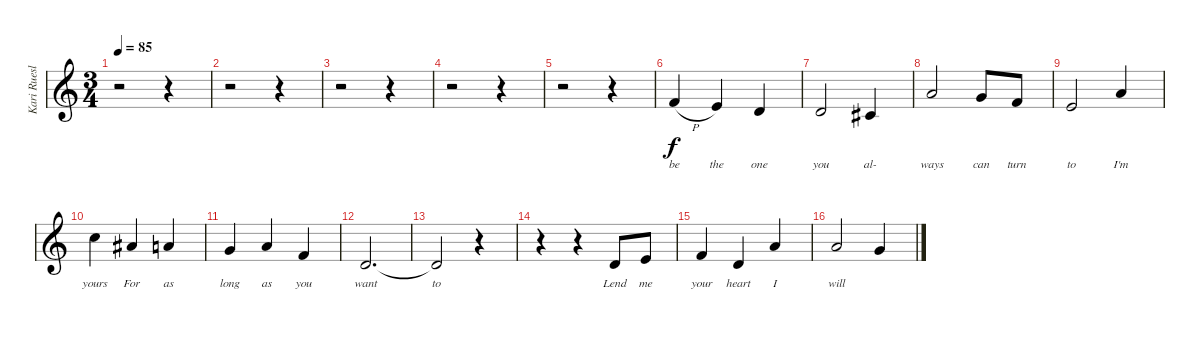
\track ("Kari Rueslatten" "Kari Ruesl") {instrument choiraahs}
\staff {score}
\tuning (E4 B3 G3 D3 A2 E2) {hide}
\ts (3 4)
\tempo 85
\clef g2
\ks c
r.2{dy f} r.4 |
r.2 r.4 |
r.2 r.4 |
r.2 r.4 |
r.2 r.4 |
1.1{h}.4{lyrics (0 "be") lyrics (1 "") lyrics (2 "") lyrics (3 "") lyrics (4 "")} 0.1.4{lyrics (0 "the") lyrics (1 "") lyrics (2 "") lyrics (3 "") lyrics (4 "")} 3.2.4{lyrics (0 "one") lyrics (1 "") lyrics (2 "") lyrics (3 "") lyrics (4 "")} |
3.2.2{lyrics (0 "you") lyrics (1 "") lyrics (2 "") lyrics (3 "") lyrics (4 "")} 2.2.4{lyrics (0 "al-") lyrics (1 "") lyrics (2 "") lyrics (3 "") lyrics (4 "")} |
5.1.2{lyrics (0 "ways") lyrics (1 "") lyrics (2 "") lyrics (3 "") lyrics (4 "")} 3.1.8{lyrics (0 "can") lyrics (1 "") lyrics (2 "") lyrics (3 "") lyrics (4 "")} 1.1.8{lyrics (0 "turn") lyrics (1 "") lyrics (2 "") lyrics (3 "") lyrics (4 "")} |
0.1.2{lyrics (0 "to") lyrics (1 "") lyrics (2 "") lyrics (3 "") lyrics (4 "")} 5.1.4{lyrics (0 "I'm") lyrics (1 "") lyrics (2 "") lyrics (3 "") lyrics (4 "")} |
8.1.4{lyrics (0 "yours") lyrics (1 "") lyrics (2 "") lyrics (3 "") lyrics (4 "")} 6.1.4{lyrics (0 "For") lyrics (1 "") lyrics (2 "") lyrics (3 "") lyrics (4 "")} 5.1.4{lyrics (0 "as") lyrics (1 "") lyrics (2 "") lyrics (3 "") lyrics (4 "")} |
3.1.4{lyrics (0 "long") lyrics (1 "") lyrics (2 "") lyrics (3 "") lyrics (4 "")} 5.1.4{lyrics (0 "as") lyrics (1 "") lyrics (2 "") lyrics (3 "") lyrics (4 "")} 1.1.4{lyrics (0 "you") lyrics (1 "") lyrics (2 "") lyrics (3 "") lyrics (4 "")} |
3.2.2{d lyrics (0 "want") lyrics (1 "") lyrics (2 "") lyrics (3 "") lyrics (4 "")} |
3.2{t}.2{lyrics (0 "to") lyrics (1 "") lyrics (2 "") lyrics (3 "") lyrics (4 "")} r.4 |
r.4 r.4 3.2.8{lyrics (0 "Lend") lyrics (1 "") lyrics (2 "") lyrics (3 "") lyrics (4 "")} 0.1.8{lyrics (0 "me") lyrics (1 "") lyrics (2 "") lyrics (3 "") lyrics (4 "")} |
1.1.4{lyrics (0 "your") lyrics (1 "") lyrics (2 "") lyrics (3 "") lyrics (4 "")} 3.2.4{lyrics (0 "heart") lyrics (1 "") lyrics (2 "") lyrics (3 "") lyrics (4 "")} 5.1.4{lyrics (0 "I") lyrics (1 "") lyrics (2 "") lyrics (3 "") lyrics (4 "")} |
5.1.2{lyrics (0 "will") lyrics (1 "") lyrics (2 "") lyrics (3 "") lyrics (4 "")} 3.1.4{lyrics (0 "") lyrics (1 "") lyrics (2 "") lyrics (3 "") lyrics (4 "")}
